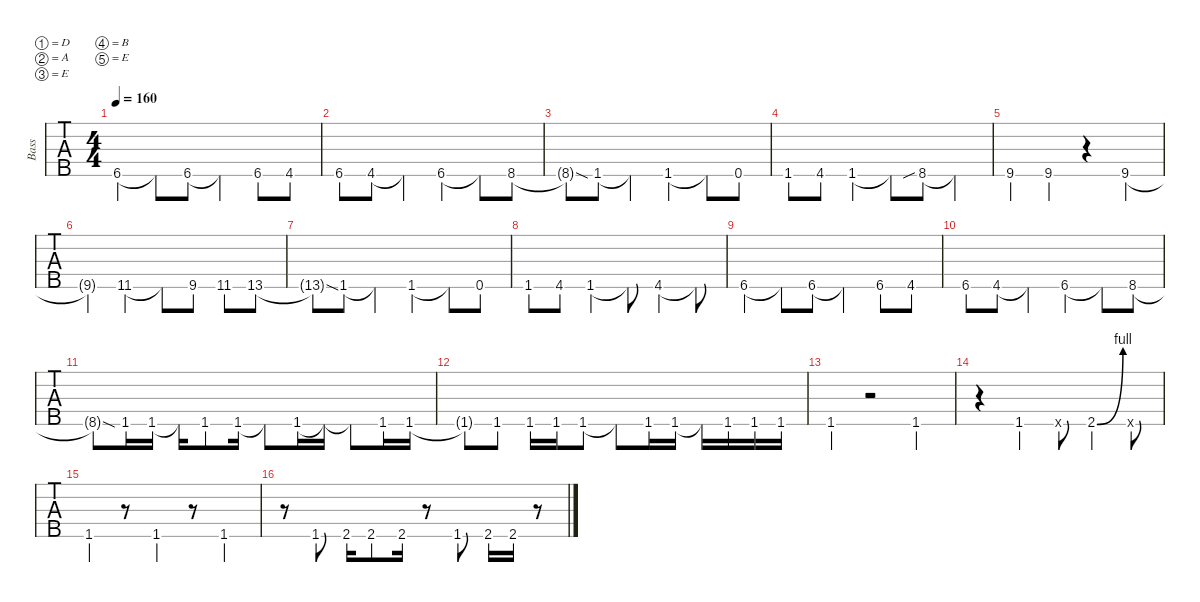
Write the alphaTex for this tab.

\defaultSystemsLayout 4
\hideDynamics
\bracketExtendMode groupsimilarinstruments
\multiBarRest
\otherSystemsTrackNameOrientation horizontal
\track ("Bass" "Bass") {instrument electricbassfinger}
\staff {tabs}
\tuning (D2 A1 E1 B0 E0)
\ts (4 4)
\tempo 160
\clef f4
\ks c
6.5{acc #}.4{dy mf} 6.5{t acc #}.8 6.5{acc #}.8 6.5{t acc #}.4 6.5{acc #}.8 4.5{acc #}.8 |
6.5{acc #}.8 4.5{acc #}.8 4.5{t acc #}.4 6.5{acc #}.4 6.5{t acc #}.8 8.5.8 |
8.5{sod t}.8 1.5.8 1.5{t}.4 1.5.4 1.5{t}.8 0.5.8 |
1.5.8 4.5{acc #}.8 1.5.4 1.5{t}.8 8.5{sib}.8 8.5{t}.4 |
\clef g2
9.5{acc #}.4 9.5{acc #}.4 r.4 9.5{acc #}.4 |
9.5{t acc #}.4 11.5{acc #}.4 11.5{t acc #}.8 9.5{acc #}.8 11.5{acc #}.8 13.5.8 |
13.5{sod t}.8 1.5.8 1.5{t}.4 1.5.4 1.5{t}.8 0.5.8 |
1.5.8 4.5{acc #}.8 1.5.4 1.5{t}.8 4.5{acc #}.4 4.5{t acc #}.8 |
\clef f4
6.5{acc #}.4 6.5{t acc #}.8 6.5{acc #}.8 6.5{t acc #}.4 6.5{acc #}.8 4.5{acc #}.8 |
6.5{acc #}.8 4.5{acc #}.8 4.5{t acc #}.4 6.5{acc #}.4 6.5{t acc #}.8 8.5.8 |
8.5{sod t}.8 1.5.16 1.5.16 1.5{t}.16 1.5.8 1.5.16 1.5{t}.8 1.5.16 1.5{t}.16 1.5{t}.8 1.5.16 1.5.16 |
1.5{t}.8 1.5.8 1.5.16 1.5.16 1.5.8 1.5{t}.8 1.5.16 1.5.16 1.5{t}.16 1.5.16 1.5.16 1.5.16 |
1.5.4 r.2 1.5.4 |
\clef g2
r.4 1.5.4 0.5{x}.8 2.5{be (bend 0 0 40.8 4) acc #}.4 0.5{x}.8 |
1.5.4 r.8 1.5.4 r.8 1.5.4 |
\clef f4
r.8 1.5.8 2.5{acc #}.16 2.5{acc #}.8 2.5{acc #}.16 r.8 1.5.8 2.5{acc #}.16 2.5{acc #}.16 r.8
